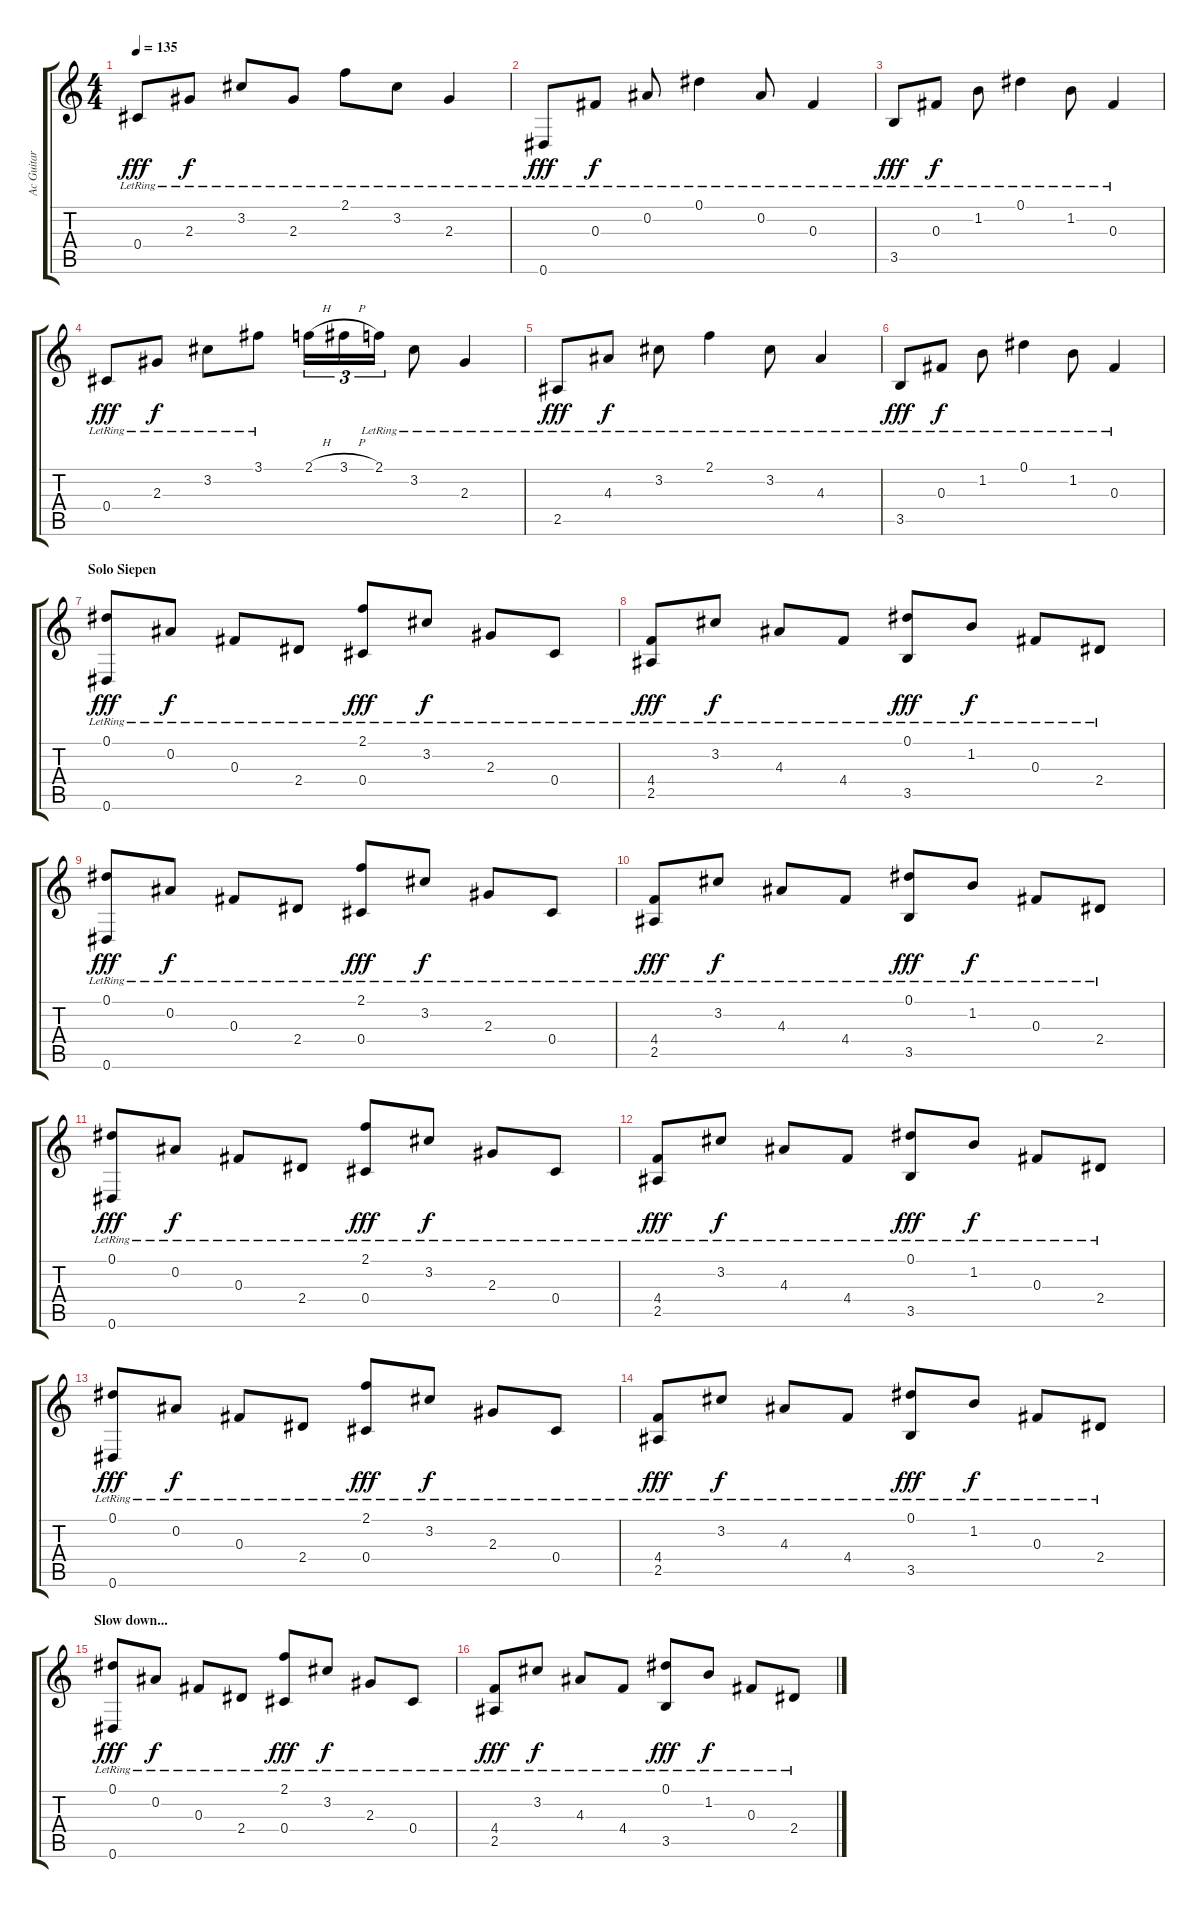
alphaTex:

\track ("Ac Guitar 1" "Ac Guitar ") {instrument acousticguitarsteel}
\staff {score tabs}
\tuning (Eb4 Bb3 Gb3 Db3 Ab2 Eb2) {hide}
\ts (4 4)
\tempo 135
\clef g2
\ks c
0.4{lr}.8{dy fff} 2.3{lr}.8{dy f} 3.2{lr}.8 2.3{lr}.8 2.1{lr}.8 3.2{lr}.8 2.3{lr}.4 |
0.6{lr}.8{dy fff} 0.3{lr}.8{dy f} 0.2{lr}.8 0.1{lr}.4 0.2{lr}.8 0.3{lr}.4 |
3.5{lr}.8{dy fff} 0.3{lr}.8{dy f} 1.2{lr}.8 0.1{lr}.4 1.2{lr}.8 0.3{lr}.4 |
0.4{lr}.8{dy fff} 2.3{lr}.8{dy f} 3.2{lr}.8 3.1{lr}.8 2.1{h}.16{tu (3 2)} 3.1{h}.16{tu (3 2)} 2.1{lr}.16{tu (3 2)} 3.2{lr}.8 2.3{lr}.4 |
2.5{lr}.8{dy fff} 4.3{lr}.8{dy f} 3.2{lr}.8 2.1{lr}.4 3.2{lr}.8 4.3{lr}.4 |
3.5{lr}.8{dy fff} 0.3{lr}.8{dy f} 1.2{lr}.8 0.1{lr}.4 1.2{lr}.8 0.3{lr}.4 |
\section ("" "Solo Siepen")
(0.1{lr} 0.6{lr}).8{dy fff} 0.2{lr}.8{dy f} 0.3{lr}.8 2.4{lr}.8 (2.1{lr} 0.4{lr}).8{dy fff} 3.2{lr}.8{dy f} 2.3{lr}.8 0.4{lr}.8 |
(4.4{lr} 2.5{lr}).8{dy fff} 3.2{lr}.8{dy f} 4.3{lr}.8 4.4{lr}.8 (0.1{lr} 3.5{lr}).8{dy fff} 1.2{lr}.8{dy f} 0.3{lr}.8 2.4{lr}.8 |
(0.1{lr} 0.6{lr}).8{dy fff} 0.2{lr}.8{dy f} 0.3{lr}.8 2.4{lr}.8 (2.1{lr} 0.4{lr}).8{dy fff} 3.2{lr}.8{dy f} 2.3{lr}.8 0.4{lr}.8 |
(4.4{lr} 2.5{lr}).8{dy fff} 3.2{lr}.8{dy f} 4.3{lr}.8 4.4{lr}.8 (0.1{lr} 3.5{lr}).8{dy fff} 1.2{lr}.8{dy f} 0.3{lr}.8 2.4{lr}.8 |
(0.1{lr} 0.6{lr}).8{dy fff} 0.2{lr}.8{dy f} 0.3{lr}.8 2.4{lr}.8 (2.1{lr} 0.4{lr}).8{dy fff} 3.2{lr}.8{dy f} 2.3{lr}.8 0.4{lr}.8 |
(4.4{lr} 2.5{lr}).8{dy fff} 3.2{lr}.8{dy f} 4.3{lr}.8 4.4{lr}.8 (0.1{lr} 3.5{lr}).8{dy fff} 1.2{lr}.8{dy f} 0.3{lr}.8 2.4{lr}.8 |
(0.1{lr} 0.6{lr}).8{dy fff} 0.2{lr}.8{dy f} 0.3{lr}.8 2.4{lr}.8 (2.1{lr} 0.4{lr}).8{dy fff} 3.2{lr}.8{dy f} 2.3{lr}.8 0.4{lr}.8 |
(4.4{lr} 2.5{lr}).8{dy fff} 3.2{lr}.8{dy f} 4.3{lr}.8 4.4{lr}.8 (0.1{lr} 3.5{lr}).8{dy fff} 1.2{lr}.8{dy f} 0.3{lr}.8 2.4{lr}.8 |
\section ("" "Slow down...")
(0.1{lr} 0.6{lr}).8{dy fff} 0.2{lr}.8{dy f} 0.3{lr}.8 2.4{lr}.8 (2.1{lr} 0.4{lr}).8{dy fff} 3.2{lr}.8{dy f} 2.3{lr}.8 0.4{lr}.8 |
(4.4{lr} 2.5{lr}).8{dy fff} 3.2{lr}.8{dy f} 4.3{lr}.8 4.4{lr}.8 (0.1{lr} 3.5{lr}).8{dy fff} 1.2{lr}.8{dy f} 0.3{lr}.8 2.4{lr}.8
